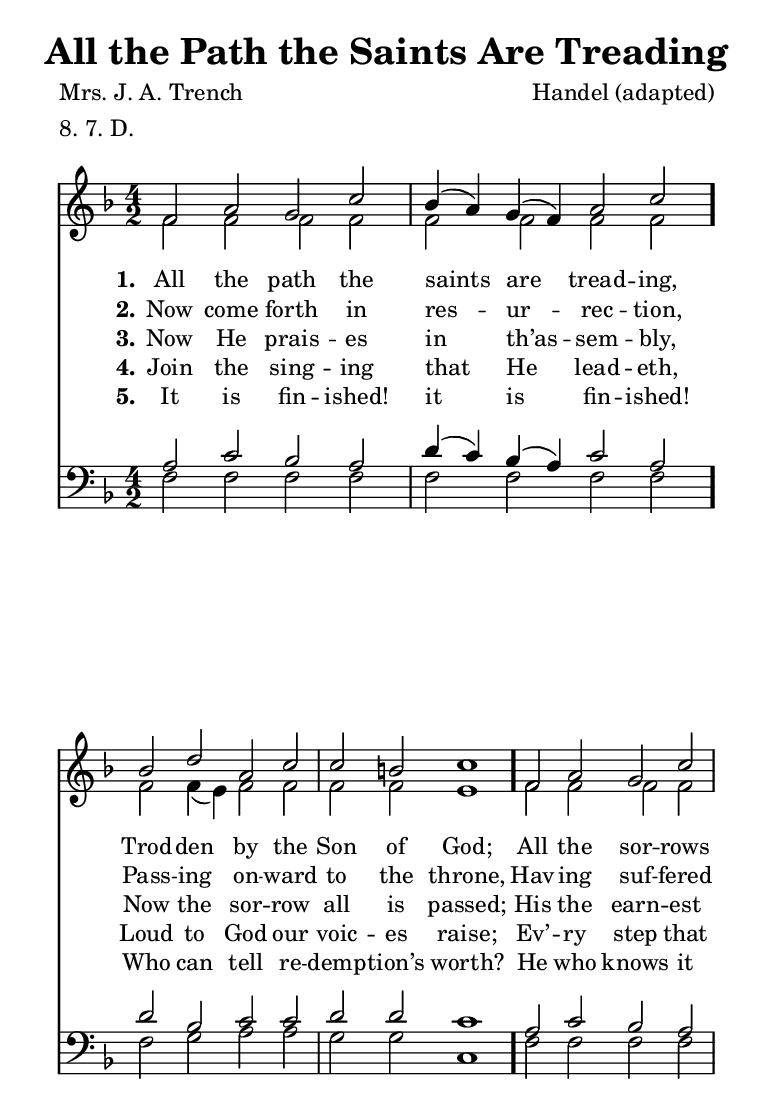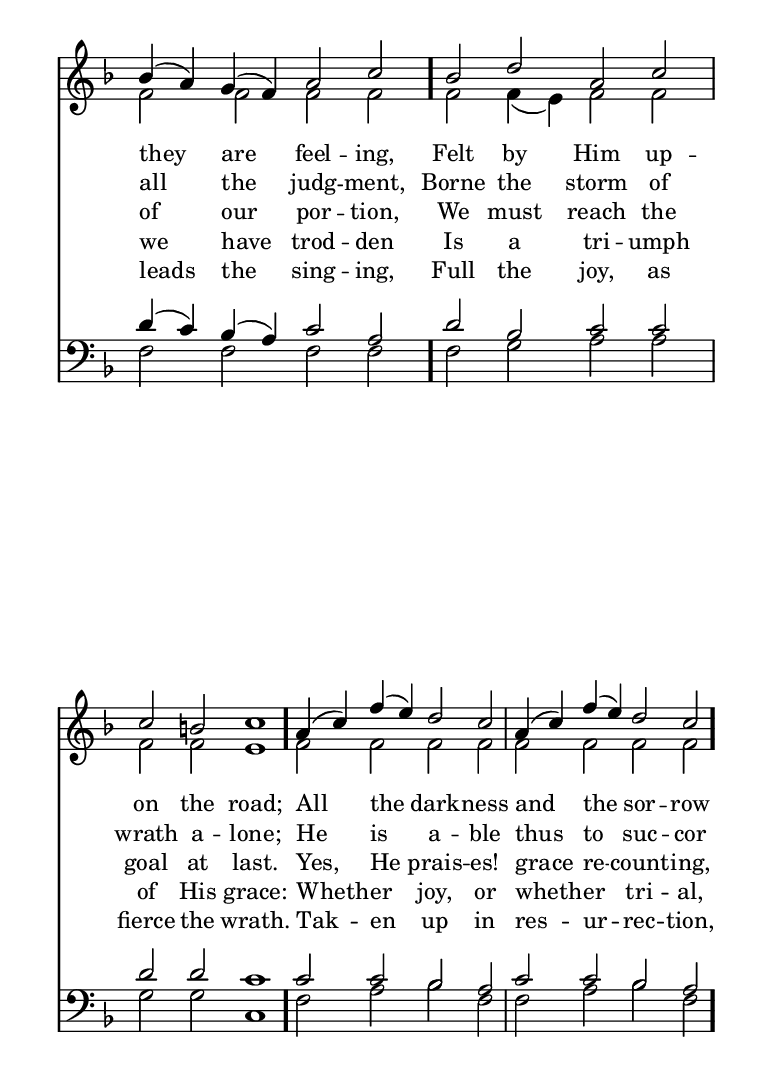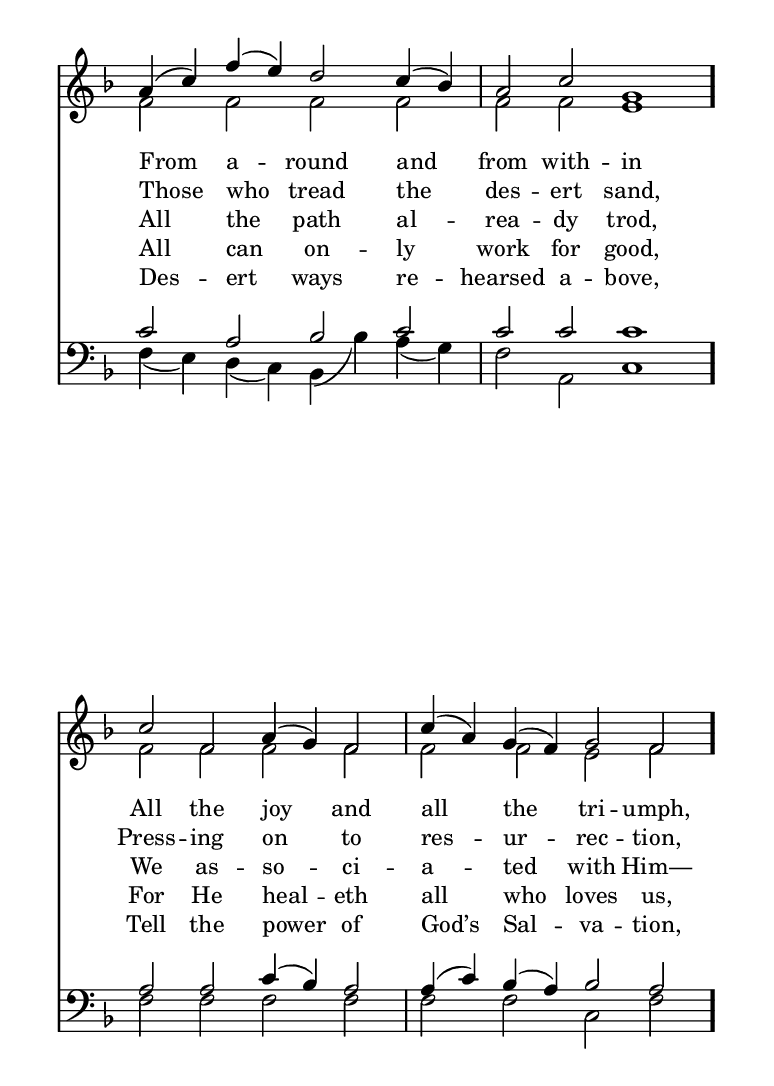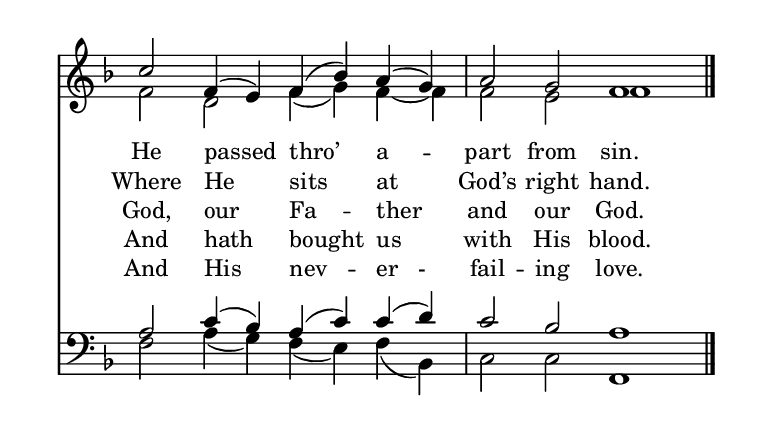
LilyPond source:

\include "common/global.ily"
\paper {
  \include "common/paper.ily"
  %ragged-bottom = ##t
  %ragged-last-bottom = ##t
  %systems-per-page = ##f
  %page-count = ##f
}

\header{
  hymnnumber = "146"
  title = "All the Path the Saints Are Treading"
  tunename = ""
  meter = "8. 7. D."
  poet = "Mrs. J. A. Trench"
  composer = "Handel (adapted)"
  %copyright = ""
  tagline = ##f
}

% for fermata in MIDI
ta = { \tempo 2=80 }
tb = { \tempo 2=40 }

global = {
  \include "common/overrides.ily"
  \override Staff.TimeSignature.style = #'()
  \time 4/2
  \override Score.MetronomeMark.transparent = ##t % hide all fermata changes too
  \ta
  \key f \major
  \autoBeamOff
}

notesSoprano = {
\global
\relative c' {

  f2 a g c | bes4( a) g( f) a2 c |
  bes d a c | c b c1

  f,2 a g c | bes4( a) g( f) a2 c |
  bes d a c | c b c1

  a4( c) f( e) d2 c | a4( c) f( e) d2 c |
  a4( c) f( e) d2 c4( bes) | a2 c g1

  c2 f, a4( g) f2 | c'4( a) g( f) g2 f |
  c'2 f,4( e) f( bes) a( g) | a2 g f1

  \bar "|."

}
}

notesAlto = {
\global
\relative e' {

  f2 f f f | f f f f |
  f f4( e) f2 f | f f e1 |

  f2 f f f | f f f f |
  f f4( e) f2 f | f f e1 |

  f2 f f f | f f f f |
  f f f f | f f e1 |

  f2 f f f | f f e f |
  f d f4( g) f ~ f | f2 e f1 |

}
}

notesTenor = {
\global
\relative a {

  a2 c bes a | d4( c) bes( a) c2 a |
  d bes c c | d d c1

  a2 c bes a | d4( c) bes( a) c2 a |
  d bes c c | d d c1

  c2 c bes a | c c bes a |
  c a bes c | c c c1

  a2 a c4( bes) a2 | a4( c) bes( a) bes2 a
  a c4( bes) a( c) c( d) | c2 bes2 a1

}
}

notesBass = {
\global
\relative f {

  f2 f f f | f f f f |
  f g a a | g g c,1

  f2 f f f | f f f f |
  f g a a | g g c,1

  f2 a bes f | f a bes f | 
  f4( e) d( c) bes( bes') a( g) | f2 a, c1

  f2 f f f | f f c f |
  f a4( g) f( e) f( bes,) | c2 c f,1

}
}

wordsA = \lyricmode {
\set stanza = "1."

All the path the saints are tread -- ing, \bar "."
Trod -- den by the Son of God; \bar "."
All the sor -- rows they are feel -- ing, \bar "."
Felt by Him up -- on the road; \bar "."
All the dark -- ness and the sor -- row \bar "."
From a -- round and from with -- in \bar "."
All the joy and all the tri -- umph, \bar "."
He passed thro’ a -- part from sin. \bar "."

}

wordsB = \lyricmode {
\set stanza = "2."

Now come forth in res -- ur -- rec -- tion,
Pass -- ing on -- ward to the throne,
Hav -- ing suf -- fered all the judg -- ment,
Borne the storm of wrath a -- lone;
He is a -- ble thus to suc -- cor
Those who tread the des -- ert sand,
Press -- ing on to res -- ur -- rec -- tion,
Where He sits at God’s right hand.

}

wordsC = \lyricmode {
\set stanza = "3."

Now He prais -- es in th’as -- sem -- bly,
Now the sor -- row all is passed;
His the earn -- est of our por -- tion,
We must reach the goal at last.
Yes, He prais -- es! grace re -- count -- ing,
All the path al -- rea -- dy trod,
We as -- so -- ci -- a -- ted with Him—
God, our Fa -- ther and our God.

}

wordsD = \lyricmode {
\set stanza = "4."

Join the sing -- ing that He lead -- eth,
Loud to God our voic -- es raise;
Ev’ -- ry step that we have trod -- den
Is a tri -- umph of His grace:
Wheth -- er joy, or wheth -- er tri -- al,
All can on -- ly work for good,
For He heal -- eth all who loves us,
And hath bought us with His blood.

}

wordsE = \lyricmode {
\set stanza = "5."

It is fin -- ished! it is fin -- ished!
Who can tell re -- demp -- tion’s worth?
He who knows it leads the sing -- ing,
Full the joy, as fierce the wrath.
Tak -- en up in res -- ur -- rec -- tion,
Des -- ert ways re -- hearsed a -- bove,
Tell the power of God’s Sal -- va -- tion,
And His nev -- "er   -" fail -- ing love.

}

\score {
  \context ChoirStaff <<
    \context Staff = upper <<
      \set ChoirStaff.systemStartDelimiter = #'SystemStartBar
      \context Voice  = sopranos { \voiceOne << \notesSoprano >> }
      \context Voice  = altos { \voiceTwo << \notesAlto >> }
      \context Lyrics = one   \lyricsto sopranos \wordsA
      \context Lyrics = two   \lyricsto sopranos \wordsB
      \context Lyrics = three \lyricsto sopranos \wordsC
      \context Lyrics = four  \lyricsto sopranos \wordsD
      \context Lyrics = five  \lyricsto sopranos \wordsE
    >>
    \context Staff = men <<
      \clef bass
      \context Voice  = tenors { \voiceOne << \notesTenor >> }
      \context Voice  = basses { \voiceTwo << \notesBass >> }
    >>
  >>
  \layout {
    \include "common/layout.ily"
  }
  \midi{
    \include "common/midi.ily"
  }
}

\version "2.18.0"  % necessary for upgrading to future LilyPond versions.

% vi:set et ts=2 sw=2 ai nocindent syntax=lilypond:
